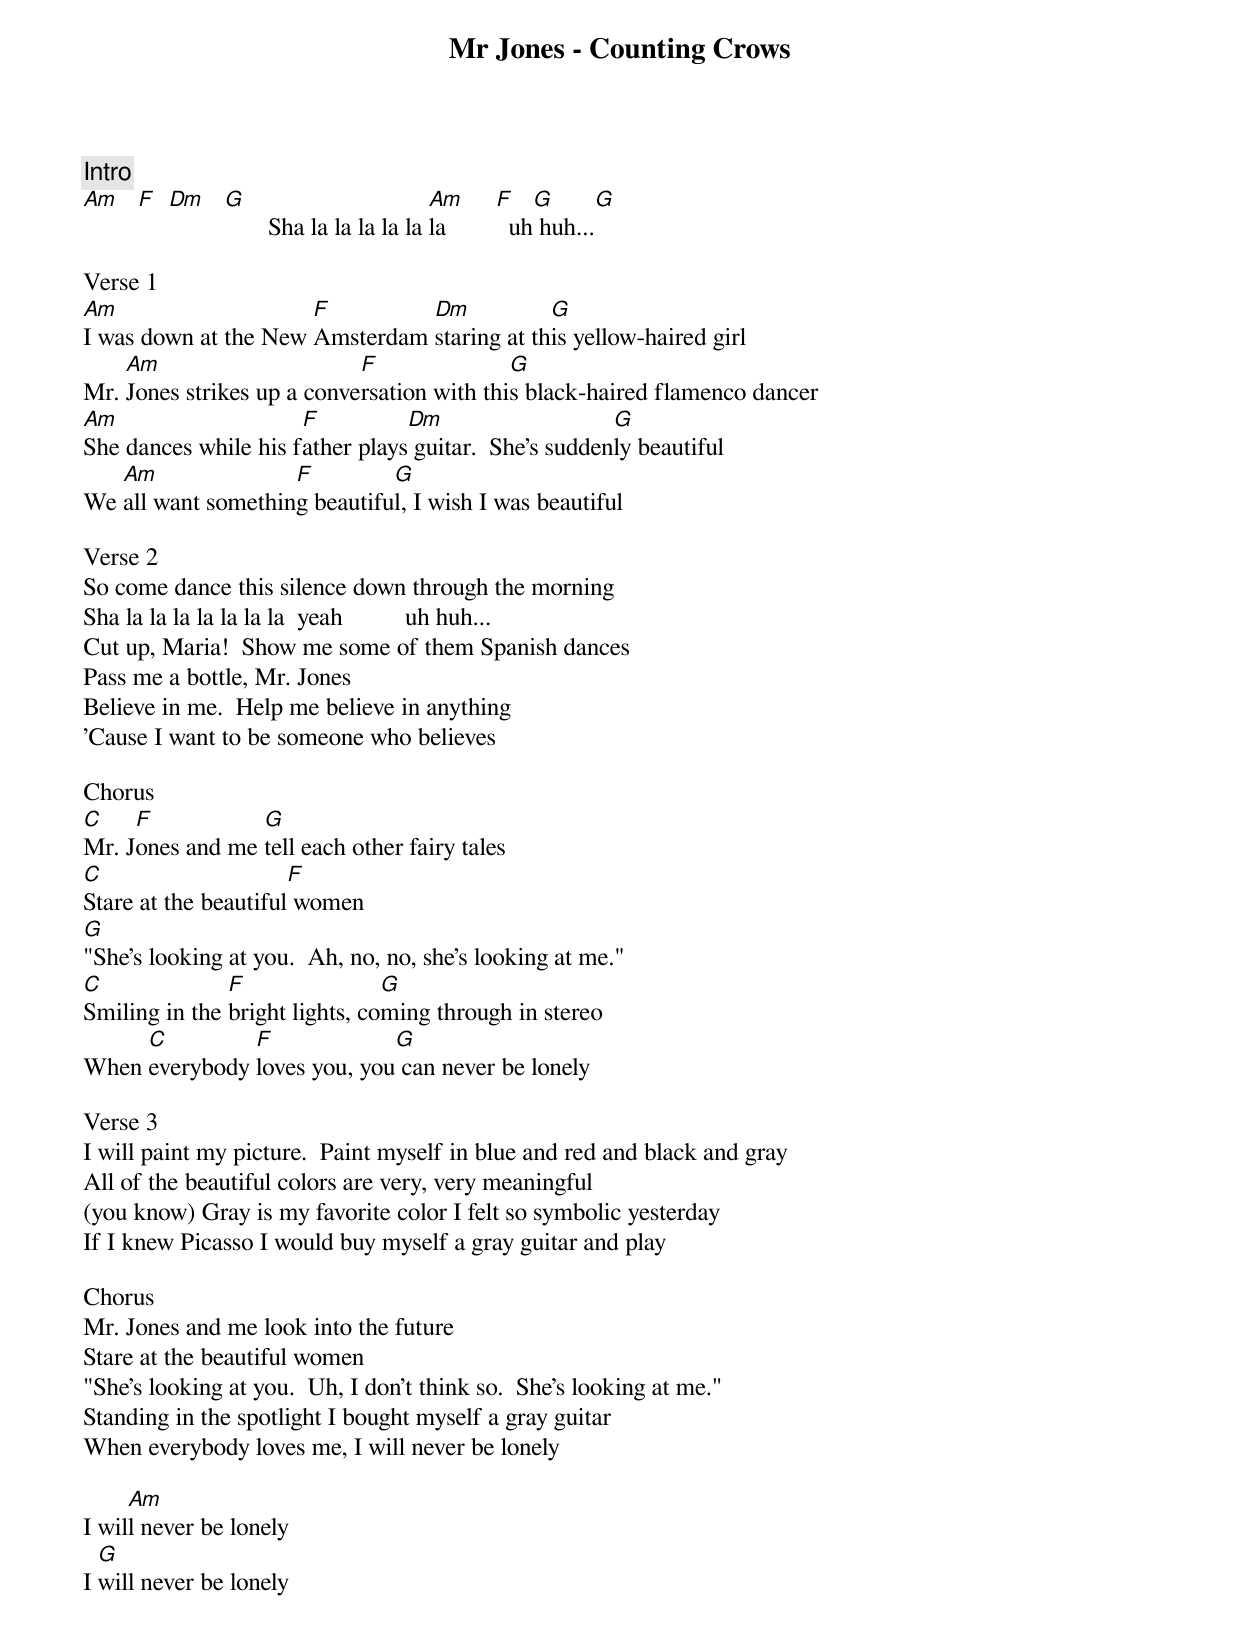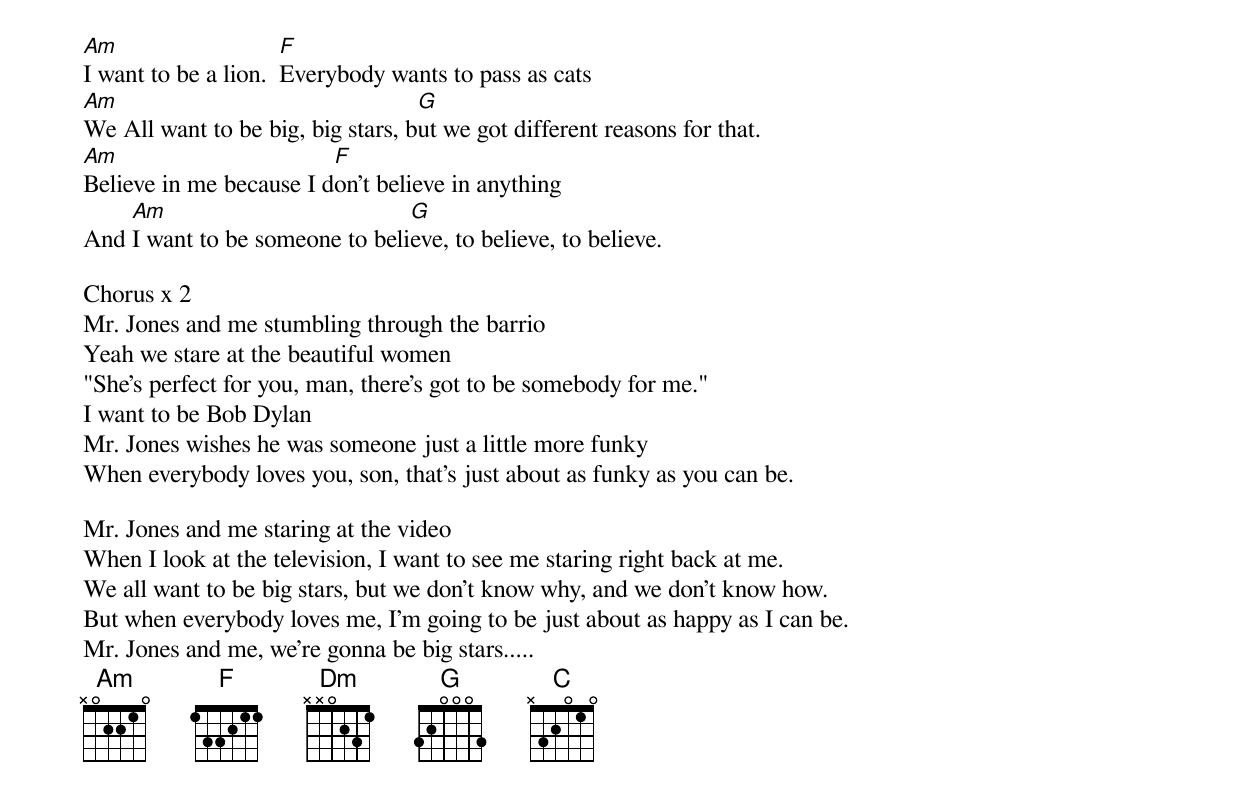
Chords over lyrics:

Mr Jones - Counting Crows

Intro
Am F Dm G                         Am        F   G          G
               Sha la la la la la la          uh huh...

Verse 1
Am                    F         Dm           G
I was down at the New Amsterdam staring at this yellow-haired girl
    Am                      F               G
Mr. Jones strikes up a conversation with this black-haired flamenco dancer
Am                    F          Dm                    G
She dances while his father plays guitar.  She's suddenly beautiful
   Am               F         G
We all want something beautiful, I wish I was beautiful

Verse 2
So come dance this silence down through the morning
Sha la la la la la la la  yeah          uh huh...
Cut up, Maria!  Show me some of them Spanish dances
Pass me a bottle, Mr. Jones
Believe in me.  Help me believe in anything
'Cause I want to be someone who believes

Chorus
C    F           G
Mr. Jones and me tell each other fairy tales
C                     F
Stare at the beautiful women
G
"She's looking at you.  Ah, no, no, she's looking at me."
C              F                G
Smiling in the bright lights, coming through in stereo
     C         F             G
When everybody loves you, you can never be lonely

Verse 3
I will paint my picture.  Paint myself in blue and red and black and gray
All of the beautiful colors are very, very meaningful
(you know) Gray is my favorite color I felt so symbolic yesterday
If I knew Picasso I would buy myself a gray guitar and play

Chorus
Mr. Jones and me look into the future
Stare at the beautiful women
"She's looking at you.  Uh, I don't think so.  She's looking at me."
Standing in the spotlight I bought myself a gray guitar
When everybody loves me, I will never be lonely

     Am
I will never be lonely
  G
I will never be lonely

Am                    F
I want to be a lion.  Everybody wants to pass as cats
Am                                 G
We All want to be big, big stars, but we got different reasons for that.
Am                       F
Believe in me because I don't believe in anything
    Am                          G
And I want to be someone to believe, to believe, to believe.

Chorus x 2
Mr. Jones and me stumbling through the barrio
Yeah we stare at the beautiful women
"She's perfect for you, man, there's got to be somebody for me."
I want to be Bob Dylan
Mr. Jones wishes he was someone just a little more funky
When everybody loves you, son, that's just about as funky as you can be.

Mr. Jones and me staring at the video
When I look at the television, I want to see me staring right back at me.
We all want to be big stars, but we don't know why, and we don't know how.
But when everybody loves me, I'm going to be just about as happy as I can be.
Mr. Jones and me, we're gonna be big stars.....
